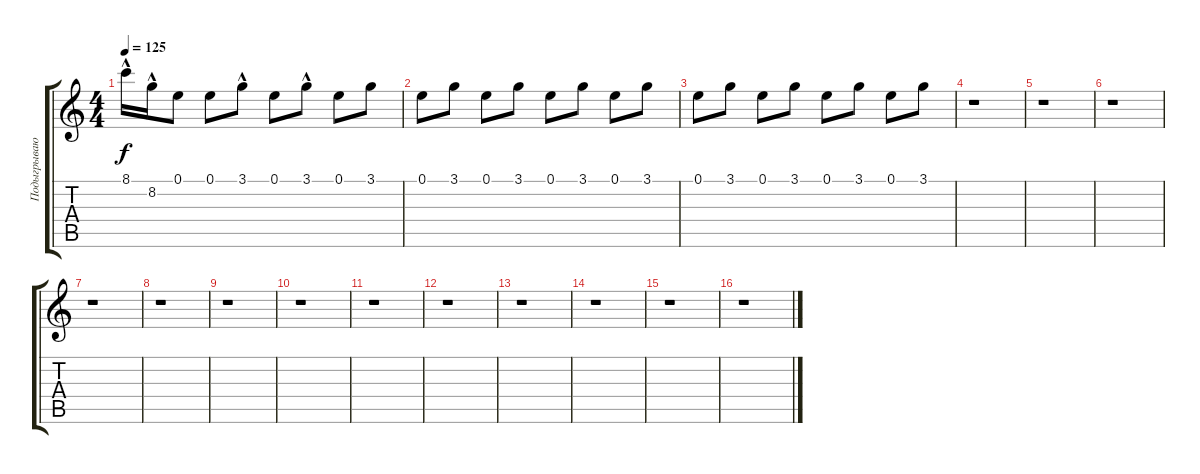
\track ("Подыгрывающая гитара1" "Подыгрываю") {instrument acousticguitarsteel}
\staff {score tabs}
\tuning (E4 B3 G3 D3 A2 E2) {hide}
\ts (4 4)
\tempo 125
\clef g2
\ks c
8.1{hac}.16{dy f} 8.2{hac}.16 0.1.8 0.1.8 3.1{hac}.8 0.1.8 3.1{hac}.8 0.1.8 3.1.8 |
0.1.8 3.1.8 0.1.8 3.1.8 0.1.8 3.1.8 0.1.8 3.1.8 |
0.1.8 3.1.8 0.1.8 3.1.8 0.1.8 3.1.8 0.1.8 3.1.8 |
r.1 |
r.1 |
r.1 |
r.1 |
r.1 |
r.1 |
r.1 |
r.1 |
r.1 |
r.1 |
r.1 |
r.1 |
r.1
